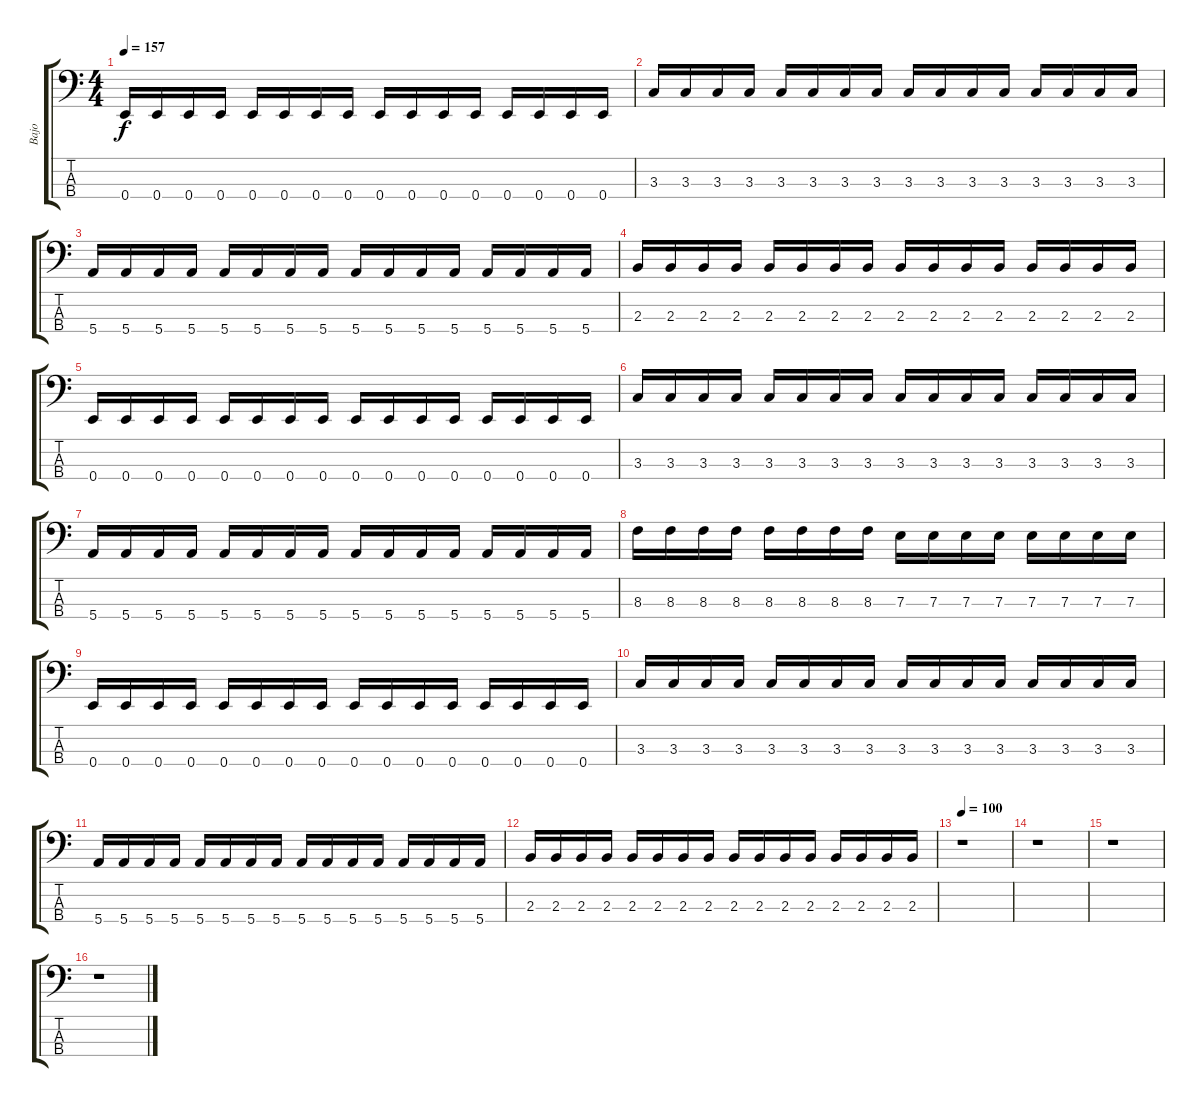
\track ("Bajo" "Bajo") {instrument electricbasspick}
\staff {score tabs}
\tuning (G2 D2 A1 E1) {hide}
\ts (4 4)
\tempo 157
\clef f4
\ks c
0.4.16{dy f} 0.4.16 0.4.16 0.4.16 0.4.16 0.4.16 0.4.16 0.4.16 0.4.16 0.4.16 0.4.16 0.4.16 0.4.16 0.4.16 0.4.16 0.4.16 |
3.3.16 3.3.16 3.3.16 3.3.16 3.3.16 3.3.16 3.3.16 3.3.16 3.3.16 3.3.16 3.3.16 3.3.16 3.3.16 3.3.16 3.3.16 3.3.16 |
5.4.16 5.4.16 5.4.16 5.4.16 5.4.16 5.4.16 5.4.16 5.4.16 5.4.16 5.4.16 5.4.16 5.4.16 5.4.16 5.4.16 5.4.16 5.4.16 |
2.3.16 2.3.16 2.3.16 2.3.16 2.3.16 2.3.16 2.3.16 2.3.16 2.3.16 2.3.16 2.3.16 2.3.16 2.3.16 2.3.16 2.3.16 2.3.16 |
0.4.16 0.4.16 0.4.16 0.4.16 0.4.16 0.4.16 0.4.16 0.4.16 0.4.16 0.4.16 0.4.16 0.4.16 0.4.16 0.4.16 0.4.16 0.4.16 |
3.3.16 3.3.16 3.3.16 3.3.16 3.3.16 3.3.16 3.3.16 3.3.16 3.3.16 3.3.16 3.3.16 3.3.16 3.3.16 3.3.16 3.3.16 3.3.16 |
5.4.16 5.4.16 5.4.16 5.4.16 5.4.16 5.4.16 5.4.16 5.4.16 5.4.16 5.4.16 5.4.16 5.4.16 5.4.16 5.4.16 5.4.16 5.4.16 |
8.3.16 8.3.16 8.3.16 8.3.16 8.3.16 8.3.16 8.3.16 8.3.16 7.3.16 7.3.16 7.3.16 7.3.16 7.3.16 7.3.16 7.3.16 7.3.16 |
0.4.16 0.4.16 0.4.16 0.4.16 0.4.16 0.4.16 0.4.16 0.4.16 0.4.16 0.4.16 0.4.16 0.4.16 0.4.16 0.4.16 0.4.16 0.4.16 |
3.3.16 3.3.16 3.3.16 3.3.16 3.3.16 3.3.16 3.3.16 3.3.16 3.3.16 3.3.16 3.3.16 3.3.16 3.3.16 3.3.16 3.3.16 3.3.16 |
5.4.16 5.4.16 5.4.16 5.4.16 5.4.16 5.4.16 5.4.16 5.4.16 5.4.16 5.4.16 5.4.16 5.4.16 5.4.16 5.4.16 5.4.16 5.4.16 |
2.3.16 2.3.16 2.3.16 2.3.16 2.3.16 2.3.16 2.3.16 2.3.16 2.3.16 2.3.16 2.3.16 2.3.16 2.3.16 2.3.16 2.3.16 2.3.16 |
\tempo 100
r.1 |
r.1 |
r.1 |
r.1
